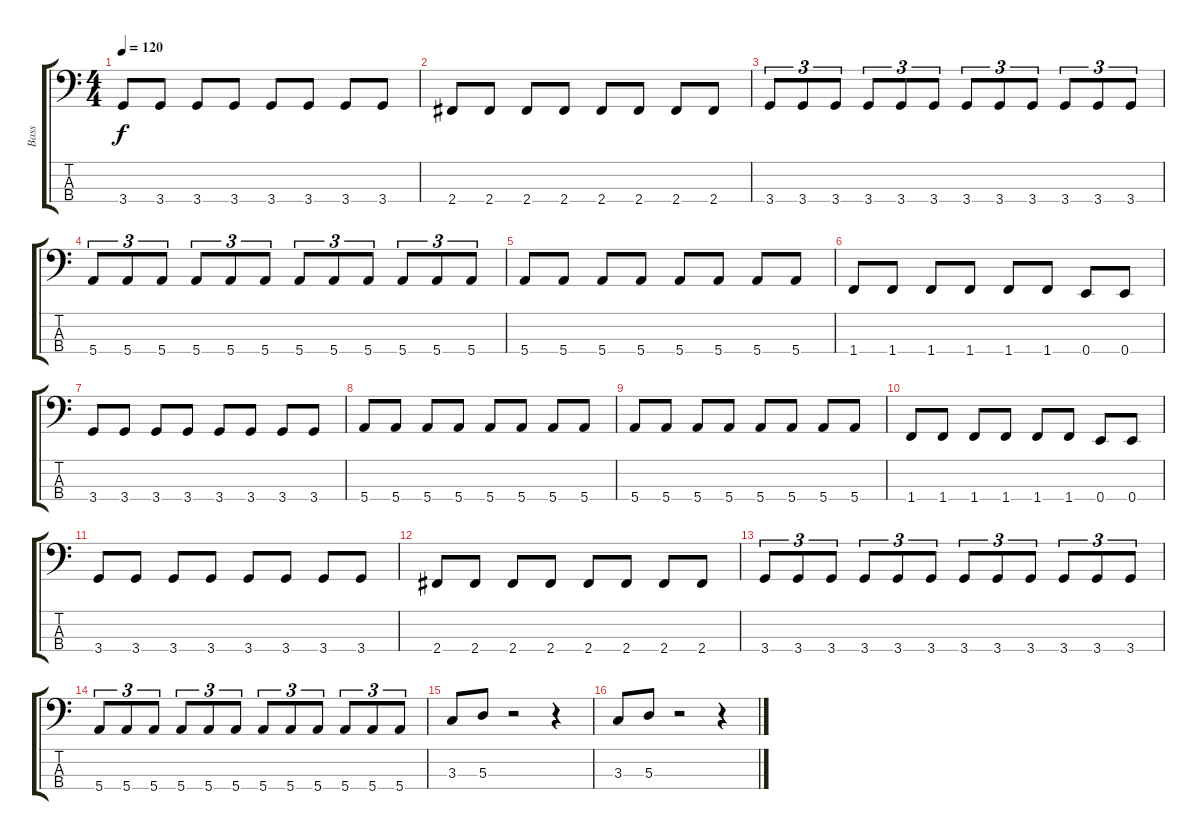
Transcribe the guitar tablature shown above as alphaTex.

\track ("Bass" "Bass") {instrument electricbasspick}
\staff {score tabs}
\tuning (G2 D2 A1 E1) {hide}
\ts (4 4)
\tempo 120
\clef f4
\ks c
3.4.8{dy f} 3.4.8 3.4.8 3.4.8 3.4.8 3.4.8 3.4.8 3.4.8 |
2.4.8 2.4.8 2.4.8 2.4.8 2.4.8 2.4.8 2.4.8 2.4.8 |
3.4.8{tu (3 2)} 3.4.8{tu (3 2)} 3.4.8{tu (3 2)} 3.4.8{tu (3 2)} 3.4.8{tu (3 2)} 3.4.8{tu (3 2)} 3.4.8{tu (3 2)} 3.4.8{tu (3 2)} 3.4.8{tu (3 2)} 3.4.8{tu (3 2)} 3.4.8{tu (3 2)} 3.4.8{tu (3 2)} |
5.4.8{tu (3 2)} 5.4.8{tu (3 2)} 5.4.8{tu (3 2)} 5.4.8{tu (3 2)} 5.4.8{tu (3 2)} 5.4.8{tu (3 2)} 5.4.8{tu (3 2)} 5.4.8{tu (3 2)} 5.4.8{tu (3 2)} 5.4.8{tu (3 2)} 5.4.8{tu (3 2)} 5.4.8{tu (3 2)} |
5.4.8 5.4.8 5.4.8 5.4.8 5.4.8 5.4.8 5.4.8 5.4.8 |
1.4.8 1.4.8 1.4.8 1.4.8 1.4.8 1.4.8 0.4.8 0.4.8 |
3.4.8 3.4.8 3.4.8 3.4.8 3.4.8 3.4.8 3.4.8 3.4.8 |
5.4.8 5.4.8 5.4.8 5.4.8 5.4.8 5.4.8 5.4.8 5.4.8 |
5.4.8 5.4.8 5.4.8 5.4.8 5.4.8 5.4.8 5.4.8 5.4.8 |
1.4.8 1.4.8 1.4.8 1.4.8 1.4.8 1.4.8 0.4.8 0.4.8 |
3.4.8 3.4.8 3.4.8 3.4.8 3.4.8 3.4.8 3.4.8 3.4.8 |
2.4.8 2.4.8 2.4.8 2.4.8 2.4.8 2.4.8 2.4.8 2.4.8 |
3.4.8{tu (3 2)} 3.4.8{tu (3 2)} 3.4.8{tu (3 2)} 3.4.8{tu (3 2)} 3.4.8{tu (3 2)} 3.4.8{tu (3 2)} 3.4.8{tu (3 2)} 3.4.8{tu (3 2)} 3.4.8{tu (3 2)} 3.4.8{tu (3 2)} 3.4.8{tu (3 2)} 3.4.8{tu (3 2)} |
5.4.8{tu (3 2)} 5.4.8{tu (3 2)} 5.4.8{tu (3 2)} 5.4.8{tu (3 2)} 5.4.8{tu (3 2)} 5.4.8{tu (3 2)} 5.4.8{tu (3 2)} 5.4.8{tu (3 2)} 5.4.8{tu (3 2)} 5.4.8{tu (3 2)} 5.4.8{tu (3 2)} 5.4.8{tu (3 2)} |
3.3.8 5.3.8 r.2 r.4 |
3.3.8 5.3.8 r.2 r.4
